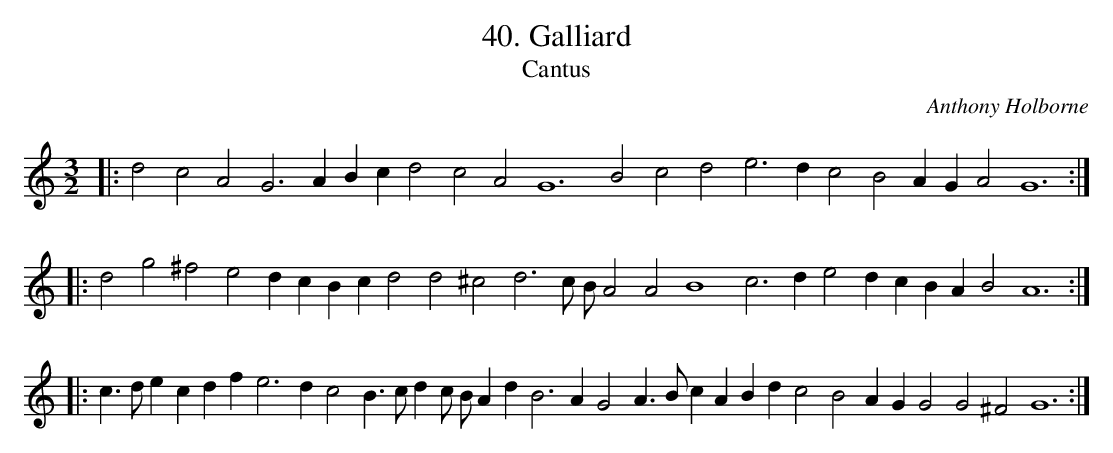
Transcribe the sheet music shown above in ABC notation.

X:1
T:40. Galliard
T:Cantus
C: Anthony Holborne
L:1/4
M:3/2
K:G mix
|:d2 c2 A2 G3 A B c d2 c2 A2 G6 B2 c2 d2 e3 d c2 B2 A G A2 G6 :|
|: d2 g2 ^f2 e2 d c B c d2 d2 ^c2 d3 c/ B/ A2 A2 B4 c3 d e2 d c B A B2 A6  :|
|: c > d e c d f e3 d c2 B > c d c/ B/ A d B3 A G2 A > B c A B d c2 B2 A G G2 G2^F2 G6 :|
